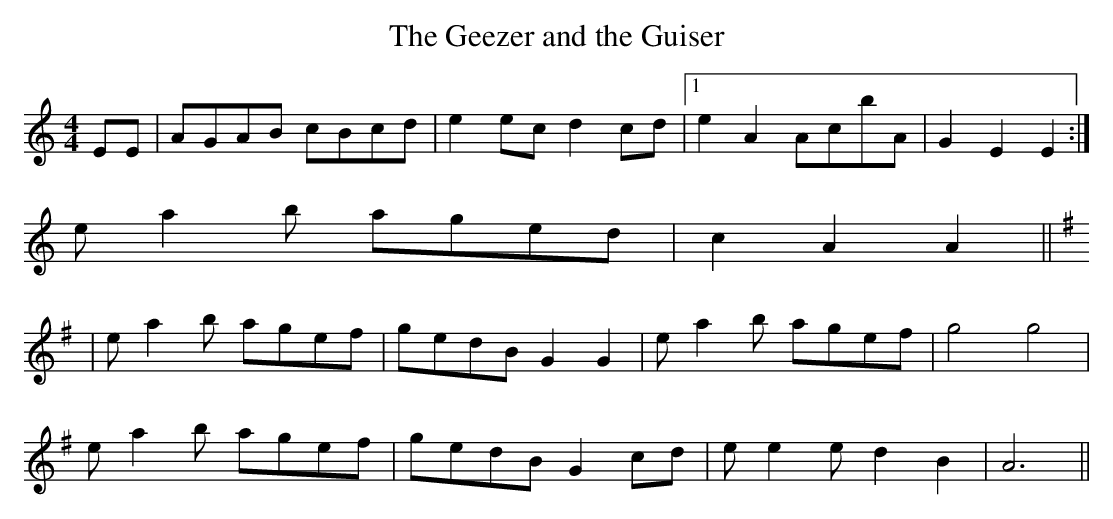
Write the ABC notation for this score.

X:1
T:The Geezer and the Guiser
M:4/4
L:1/8
K:C
EE | AGAB cBcd | e2ec d2cd |1 e2A2 AcbA | G2E2 E2 :|
2 ea2b aged | c2A2 A2 ||
K:G
| ea2b agef | gedB G2 G2 | ea2b agef | g4 g4 |
ea2b agef | gedB G2 cd | ee2e d2 B2 | A6 ||
